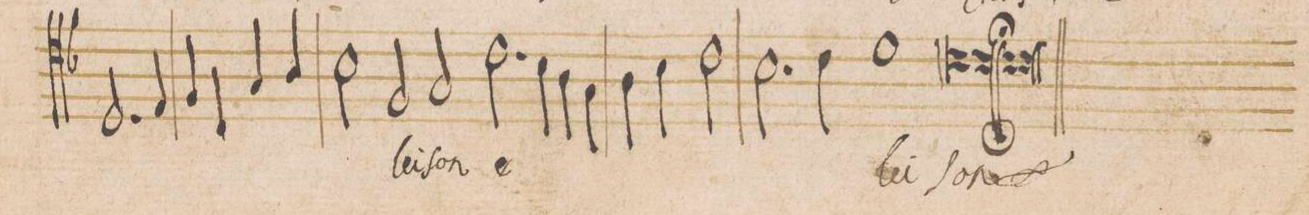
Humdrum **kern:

**kern	**text
*I"ALTVS	*
*clefC4	*
*k[b-]	*
*met(C|)	*
*M2/1	*
2.D/	.
4E/	.
=36	=36
4F/	.
4C/	.
4G/	.
4A/	.
2B-\	.
2F/	-lei-
=37-	=37-
2G/	-ſon
2.c\	e-
4B-\	.
4A\	.
4G\	.
=38	=38
4A\	.
4B-\	.
2c\	.
2.B-\	.
4c\	.
=39-	=39-
1d	-lei-
[0cl;;	-ſon
=40-	=40-
1c]	.
=41||	=41||
*-	*-
